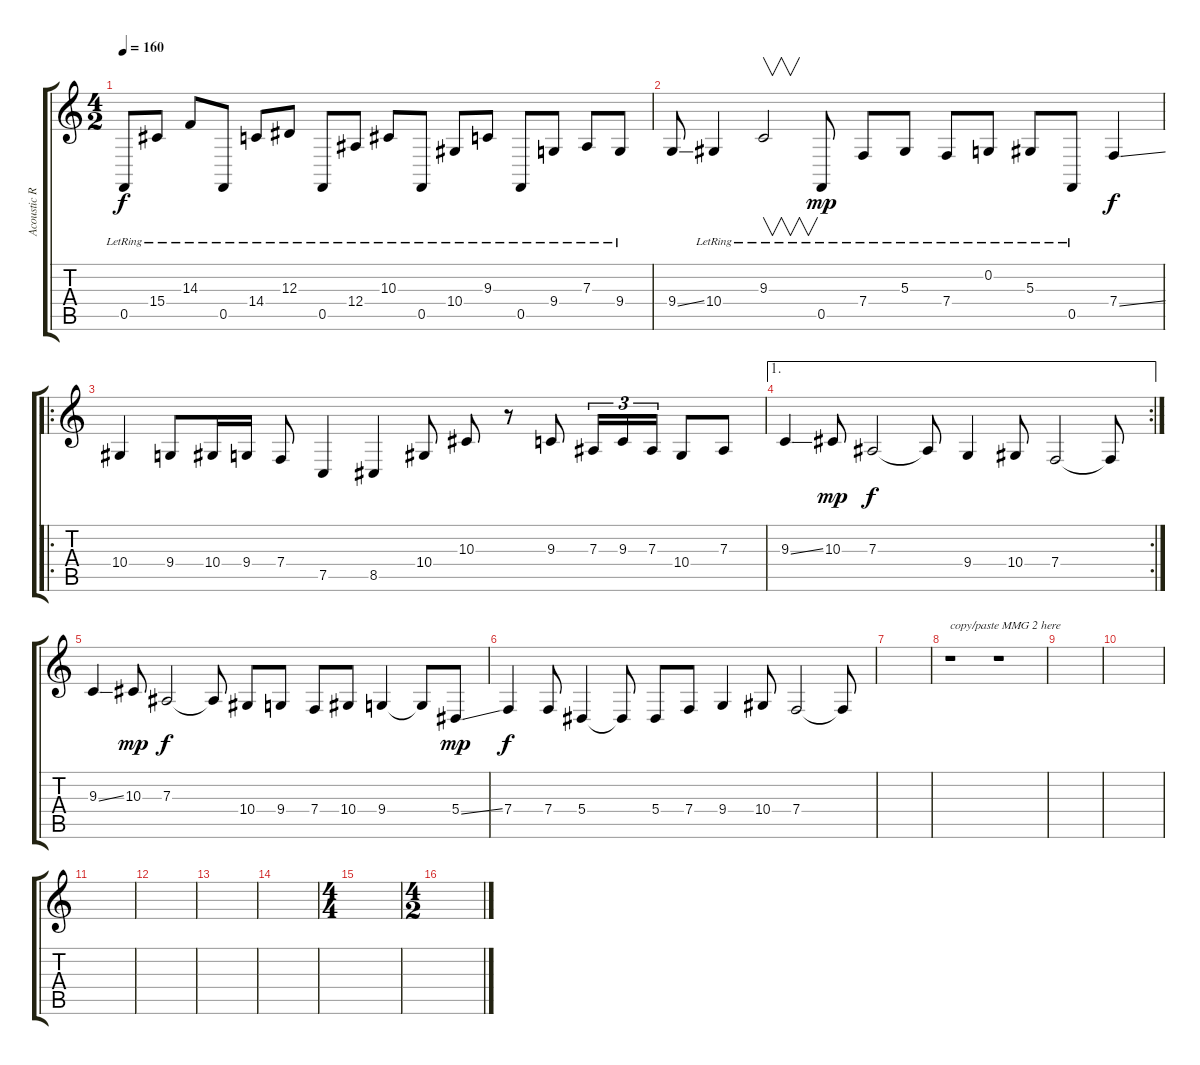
\track ("Acoustic Right" "Acoustic R") {instrument harpsichord}
\staff {score tabs}
\tuning (C4 G3 Eb3 Bb2 F2 C2) {hide}
\ts (4 2)
\tempo 160
\clef g2
\ks c
0.5{lr}.8{dy f} 15.4{lr}.8 14.3{lr}.8 0.5{lr}.8 14.4{lr}.8 12.3{lr}.8 0.5{lr}.8 12.4{lr}.8 10.3{lr}.8 0.5{lr}.8 10.4{lr}.8 9.3{lr}.8 0.5{lr}.8 9.4{lr}.8 7.3{lr}.8 9.4{lr}.8 |
9.4{ss}.8 10.4{lr}.4 9.3{lr}.2{v} 0.5{lr}.8{dy mp} 7.4{lr}.8 5.3{lr}.8 7.4{lr}.8 0.2{lr}.8 5.3{lr}.8 0.5{lr}.8 7.4{ss}.4{dy f} |
\ro
10.4.4 9.4.8 10.4.16 9.4.16 7.4.8 7.5.4 8.5.4 10.4.8 10.3.8 r.8 9.3.8 7.3.16{tu (3 2)} 9.3.16{tu (3 2)} 7.3.16{tu (3 2)} 10.4.8 7.3.8 |
\ae 1
\rc 2
9.3{ss}.4 10.3.8{dy mp} 7.3.2{dy f} 7.3{t}.8 9.4.4 10.4.8 7.4.2 7.4{t}.8 |
9.3{ss}.4 10.3.8{dy mp} 7.3.2{dy f} 7.3{t}.8 10.4.8 9.4.8 7.4.8 10.4.8 9.4.4 9.4{t}.8 5.4{ss}.8{dy mp} |
7.4.4{dy f} 7.4.8 5.4.4 5.4{t}.8 5.4.8 7.4.8 9.4.4 10.4.8 7.4.2 7.4{t}.8 |
|
r.1{txt "copy/paste MMG 2 here"} r.1 |
|
|
|
|
|
|
\ts (4 4)
|
\ts (4 2)
